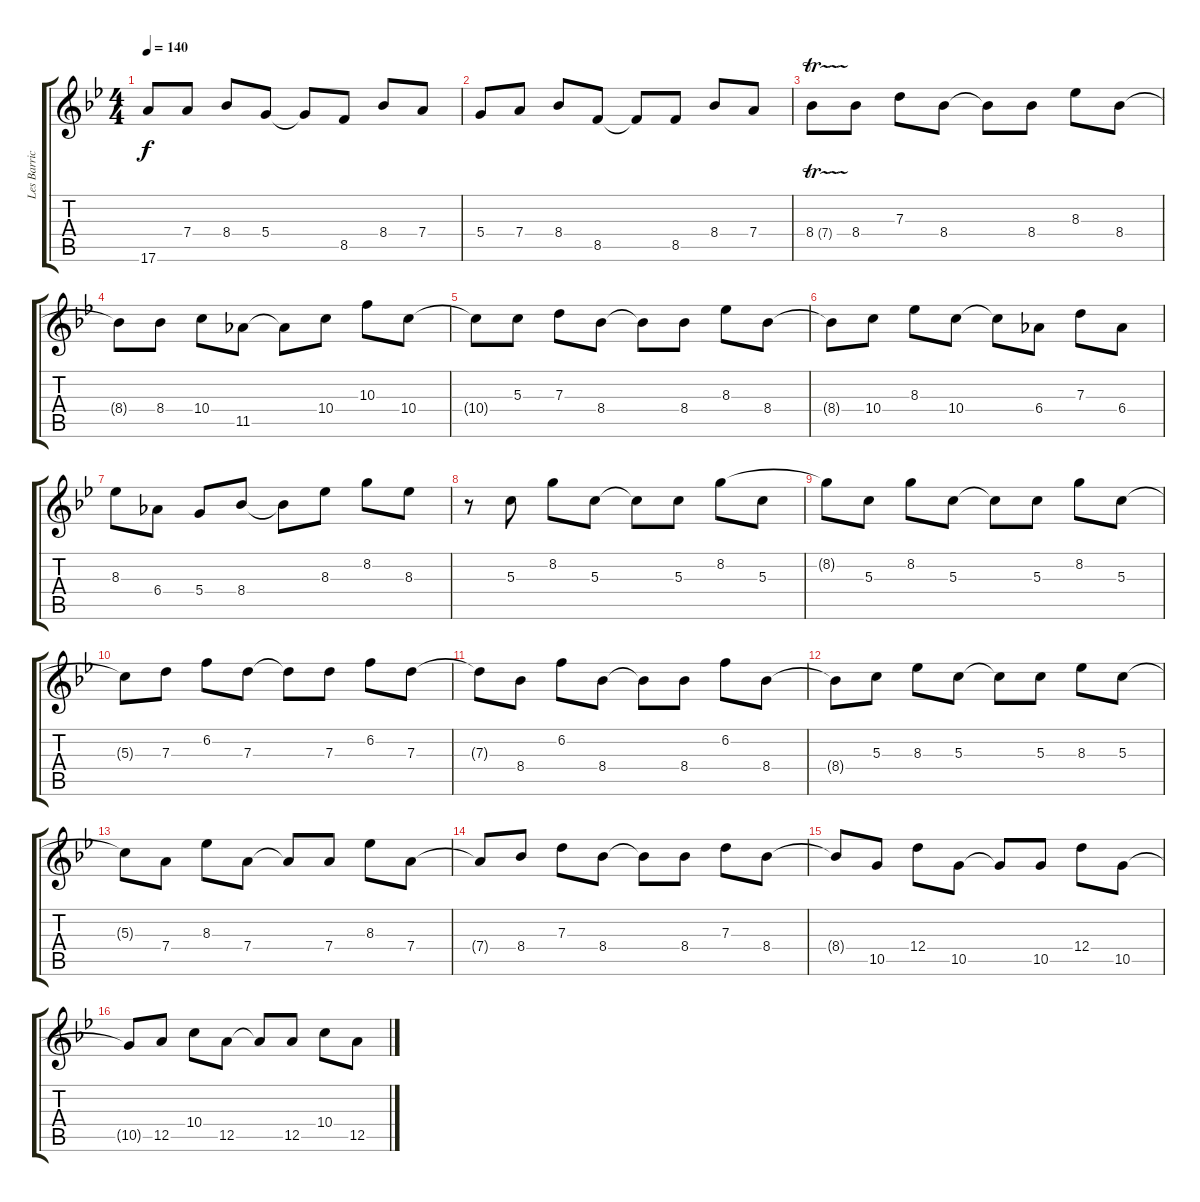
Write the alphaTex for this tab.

\track ("Les Barricades Mysterieuses " "Les Barric") {instrument distortionguitar}
\staff {score tabs}
\tuning (E4 B3 G3 D3 A2 E2) {hide}
\ts (4 4)
\tempo 140
\clef g2
\ks bb
17.6.8{dy f} 7.4.8 8.4.8 5.4.8 5.4{t}.8 8.5.8 8.4.8 7.4.8 |
5.4.8 7.4.8 8.4.8 8.5.8 8.5{t}.8 8.5.8 8.4.8 7.4.8 |
8.4{tr (7 32)}.8 8.4.8 7.3.8 8.4.8 8.4{t}.8 8.4.8 8.3.8 8.4.8 |
8.4{t}.8 8.4.8 10.4.8 11.5.8 11.5{t}.8 10.4.8 10.3.8 10.4.8 |
10.4{t}.8 5.3.8 7.3.8 8.4.8 8.4{t}.8 8.4.8 8.3.8 8.4.8 |
8.4{t}.8 10.4.8 8.3.8 10.4.8 10.4{t}.8 6.4.8 7.3.8 6.4.8 |
8.3.8 6.4.8 5.4.8 8.4.8 8.4{t}.8 8.3.8 8.2.8 8.3.8 |
r.8 5.3.8 8.2.8 5.3.8 5.3{t}.8 5.3.8 8.2.8 5.3.8 |
8.2{t}.8 5.3.8 8.2.8 5.3.8 5.3{t}.8 5.3.8 8.2.8 5.3.8 |
5.3{t}.8 7.3.8 6.2.8 7.3.8 7.3{t}.8 7.3.8 6.2.8 7.3.8 |
7.3{t}.8 8.4.8 6.2.8 8.4.8 8.4{t}.8 8.4.8 6.2.8 8.4.8 |
8.4{t}.8 5.3.8 8.3.8 5.3.8 5.3{t}.8 5.3.8 8.3.8 5.3.8 |
5.3{t}.8 7.4.8 8.3.8 7.4.8 7.4{t}.8 7.4.8 8.3.8 7.4.8 |
7.4{t}.8 8.4.8 7.3.8 8.4.8 8.4{t}.8 8.4.8 7.3.8 8.4.8 |
8.4{t}.8 10.5.8 12.4.8 10.5.8 10.5{t}.8 10.5.8 12.4.8 10.5.8 |
10.5{t}.8 12.5.8 10.4.8 12.5.8 12.5{t}.8 12.5.8 10.4.8 12.5.8
